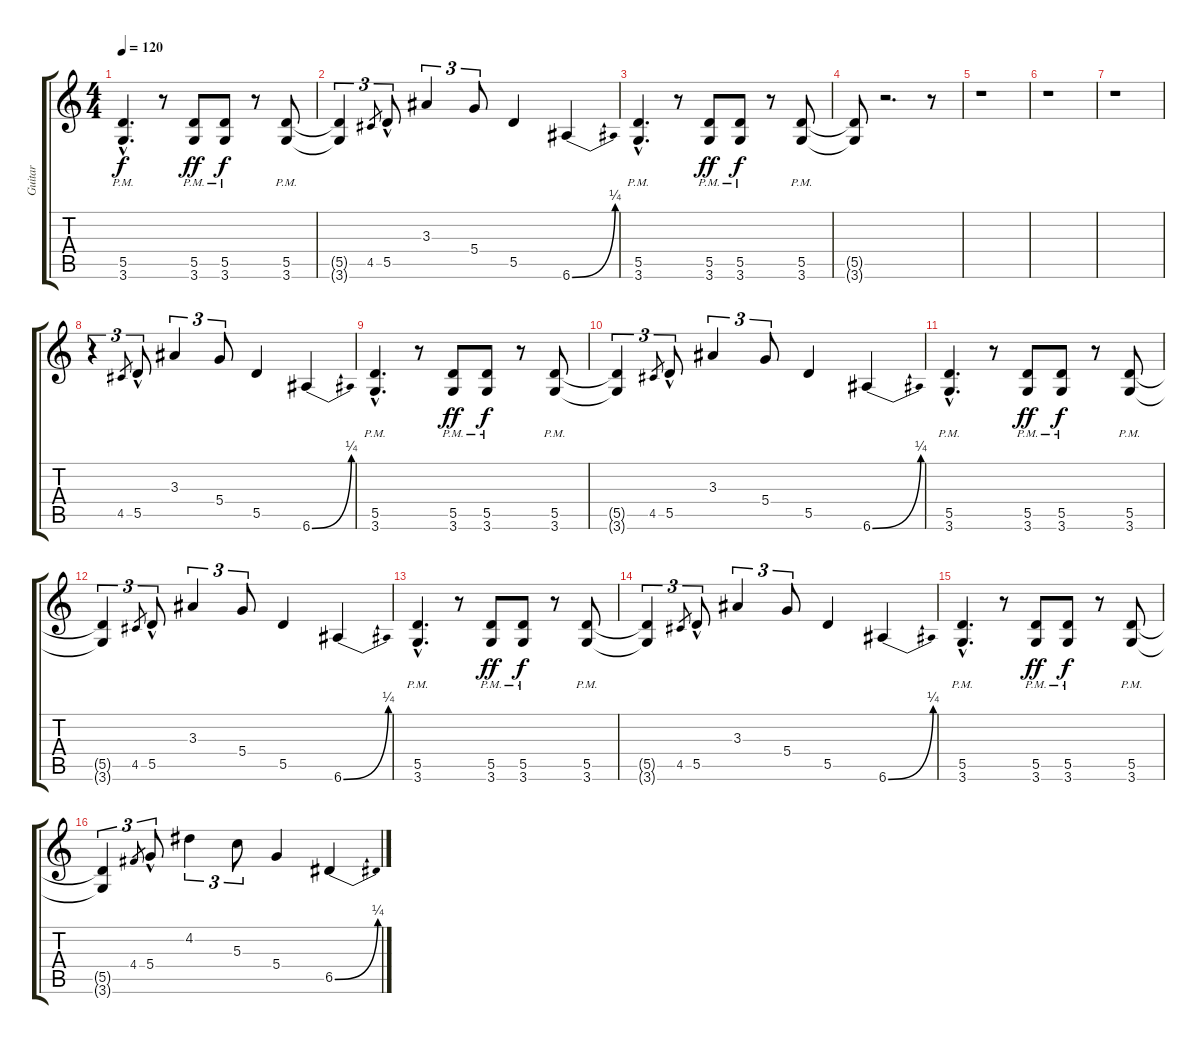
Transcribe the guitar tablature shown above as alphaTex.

\track ("Guitar" "Guitar") {instrument overdrivenguitar}
\staff {score tabs}
\tuning (E4 B3 G3 D3 A2 E2) {hide}
\ts (4 4)
\tempo 120
\clef g2
\ks c
(5.5{hac pm} 3.6{hac}).4{d dy f} r.8 (5.5{pm} 3.6{pm}).8{dy ff} (5.5{pm} 3.6{pm}).8{dy f} r.8 (5.5{pm} 3.6{pm}).8 |
(5.5{t} 3.6{t}).4{tu (3 2)} 4.5.8{gr} 5.5{hac}.8{tu (3 2)} 3.3.4{tu (3 2)} 5.4.8{tu (3 2)} 5.5.4 6.6{be (bend 0 0 60 1)}.4 |
(5.5{hac pm} 3.6{hac}).4{d} r.8 (5.5{pm} 3.6{pm}).8{dy ff} (5.5{pm} 3.6{pm}).8{dy f} r.8 (5.5{pm} 3.6{pm}).8 |
(5.5{t} 3.6{t}).8 r.2{d} r.8 |
r.1 |
r.1 |
r.1 |
r.4{tu (3 2)} 4.5.8{gr} 5.5{hac}.8{tu (3 2)} 3.3.4{tu (3 2)} 5.4.8{tu (3 2)} 5.5.4 6.6{be (bend 0 0 60 1)}.4 |
(5.5{hac pm} 3.6{hac}).4{d} r.8 (5.5{pm} 3.6{pm}).8{dy ff} (5.5{pm} 3.6{pm}).8{dy f} r.8 (5.5{pm} 3.6{pm}).8 |
(5.5{t} 3.6{t}).4{tu (3 2)} 4.5.8{gr} 5.5{hac}.8{tu (3 2)} 3.3.4{tu (3 2)} 5.4.8{tu (3 2)} 5.5.4 6.6{be (bend 0 0 60 1)}.4 |
(5.5{hac pm} 3.6{hac}).4{d} r.8 (5.5{pm} 3.6{pm}).8{dy ff} (5.5{pm} 3.6{pm}).8{dy f} r.8 (5.5{pm} 3.6{pm}).8 |
(5.5{t} 3.6{t}).4{tu (3 2)} 4.5.8{gr} 5.5{hac}.8{tu (3 2)} 3.3.4{tu (3 2)} 5.4.8{tu (3 2)} 5.5.4 6.6{be (bend 0 0 60 1)}.4 |
(5.5{hac pm} 3.6{hac}).4{d} r.8 (5.5{pm} 3.6{pm}).8{dy ff} (5.5{pm} 3.6{pm}).8{dy f} r.8 (5.5{pm} 3.6{pm}).8 |
(5.5{t} 3.6{t}).4{tu (3 2)} 4.5.8{gr} 5.5{hac}.8{tu (3 2)} 3.3.4{tu (3 2)} 5.4.8{tu (3 2)} 5.5.4 6.6{be (bend 0 0 60 1)}.4 |
(5.5{hac pm} 3.6{hac}).4{d} r.8 (5.5{pm} 3.6{pm}).8{dy ff} (5.5{pm} 3.6{pm}).8{dy f} r.8 (5.5{pm} 3.6{pm}).8 |
(5.5{t} 3.6{t}).4{tu (3 2)} 4.4.8{gr} 5.4{hac}.8{tu (3 2)} 4.2.4{tu (3 2)} 5.3.8{tu (3 2)} 5.4.4 6.5{be (bend 0 0 60 1)}.4
